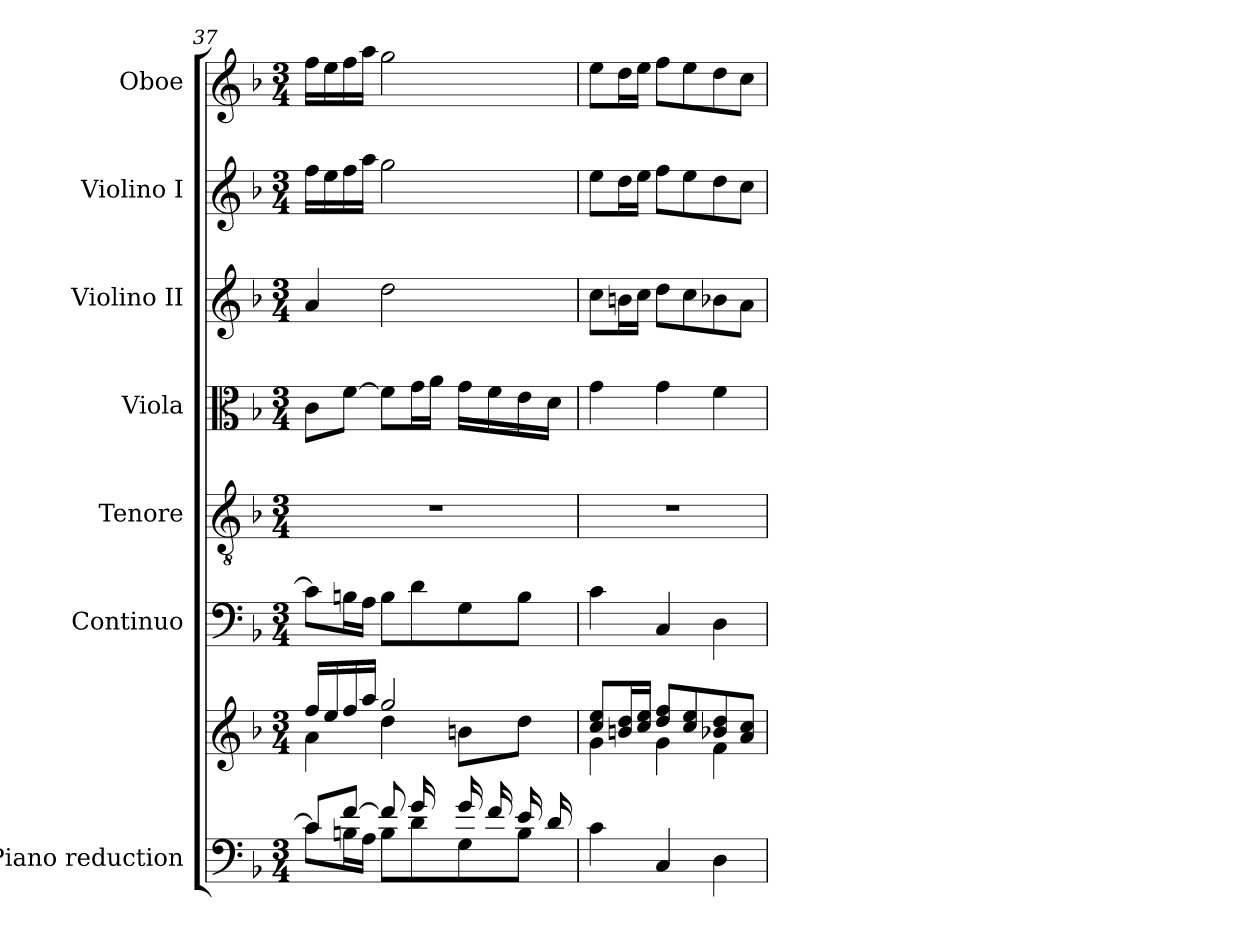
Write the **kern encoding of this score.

**kern	**kern	**kern	**kern	**kern	**kern	**kern	**kern
*part7	*part7	*part6	*part5	*part4	*part3	*part2	*part1
*staff8	*staff7	*staff6	*staff5	*staff4	*staff3	*staff2	*staff1
*I"Piano reduction	*	*I"Continuo	*I"Tenore	*I"Viola	*I"Violino II	*I"Violino I	*I"Oboe
*I'Pno	*	*	*	*I'Vla	*I'Vln	*I'Vln	*I'Ob
!!LO:LB:g=z
*clefF4	*clefG2	*clefF4	*clefGv2	*clefC3	*clefG2	*clefG2	*clefG2
*k[b-]	*k[b-]	*k[b-]	*k[b-]	*k[b-]	*k[b-]	*k[b-]	*k[b-]
*M3/4	*M3/4	*M3/4	*M3/4	*M3/4	*M3/4	*M3/4	*M3/4
=37	=37	=37	=37	=37	=37	=37	=37
*^	*^	*	*	*	*	*	*
*	*	*	*^	*	*	*	*	*	*
8c/L	8c\L]	16ff/LL	4a\	4..ryy	8c\L]	2.r	8c\L	4a/	16ff\LL	16ff\LL
.	.	16ee/	.	.	.	.	.	.	16ee\	16ee\
[8f/J	16Bn\L	16ff/	.	.	16Bn\L	.	[8f\J	.	16ff\	16ff\
.	16A\JJ	16aa/JJ	.	.	16A\JJ	.	.	.	16aa\JJ	16aa\JJ
8f/L]	8B\L	2gg/	4dd\	.	8B\L	.	8f\L]	2dd\	2gg\	2gg\
16g/L	8d\	.	.	.	8d\	.	16g\L	.	.	.
16ryy	.	.	.	16a\JJ	.	.	16a\JJ	.	.	.
16g/LL	8G\	.	8bn\L	4ryy	8G\	.	16g\LL	.	.	.
16f/	.	.	.	.	.	.	16f\	.	.	.
16e/	8B\J	.	8dd\J	.	8B\J	.	16e\	.	.	.
16d/JJ	.	.	.	.	.	.	16d\JJ	.	.	.
*v	*v	*	*	*	*	*	*	*	*	*
*	*	*v	*v	*	*	*	*	*	*
=38	=38	=38	=38	=38	=38	=38	=38	=38
4c\	8cc/ 8ee/L	4g\	4c\	2.r	4g\	8cc\L	8ee\L	8ee\L
.	16bn/ 16dd/L	.	.	.	.	16bn\L	16dd\L	16dd\L
.	16cc/ 16ee/JJ	.	.	.	.	16cc\JJ	16ee\JJ	16ee\JJ
4C/	8dd/ 8ff/L	4g\	4C/	.	4g\	8dd\L	8ff\L	8ff\L
.	8cc/ 8ee/	.	.	.	.	8cc\	8ee\	8ee\
4D\	8b-X/ 8dd/	4f\	4D\	.	4f\	8b-X\	8dd\	8dd\
.	8a/ 8cc/J	.	.	.	.	8a\J	8cc\J	8cc\J
*	*v	*v	*	*	*	*	*	*
=	=	=	=	=	=	=	=
*-	*-	*-	*-	*-	*-	*-	*-
